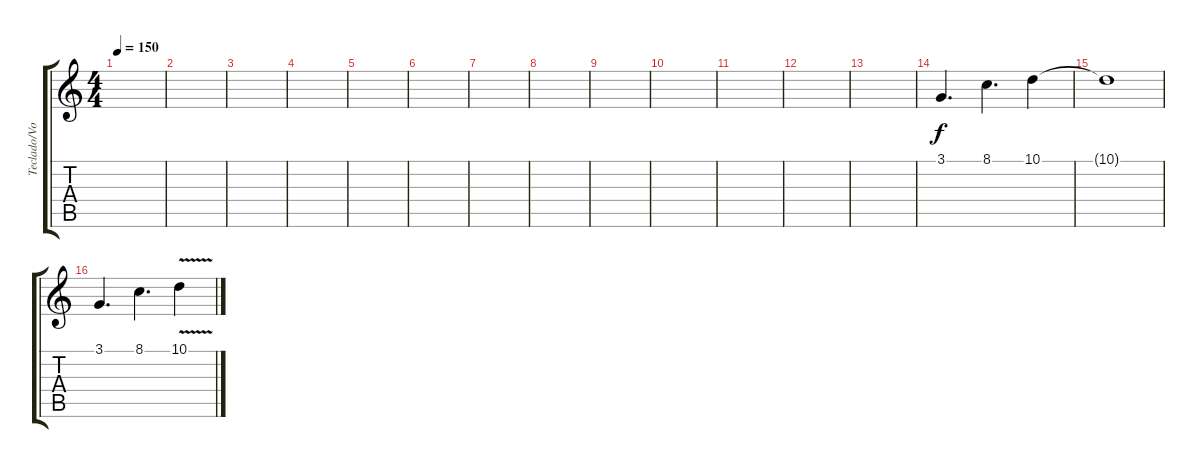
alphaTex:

\track ("Teclado/Voz" "Teclado/Vo") {instrument harmonica}
\staff {score tabs}
\tuning (E4 B3 G3 D3 A2 E2) {hide}
\ts (4 4)
\tempo 150
\clef g2
\ks c
|
|
|
|
|
|
|
|
|
|
|
|
|
3.1.4{d} 8.1.4{d} 10.1.4 |
10.1{t}.1 |
3.1.4{d} 8.1.4{d} 10.1{v}.4
